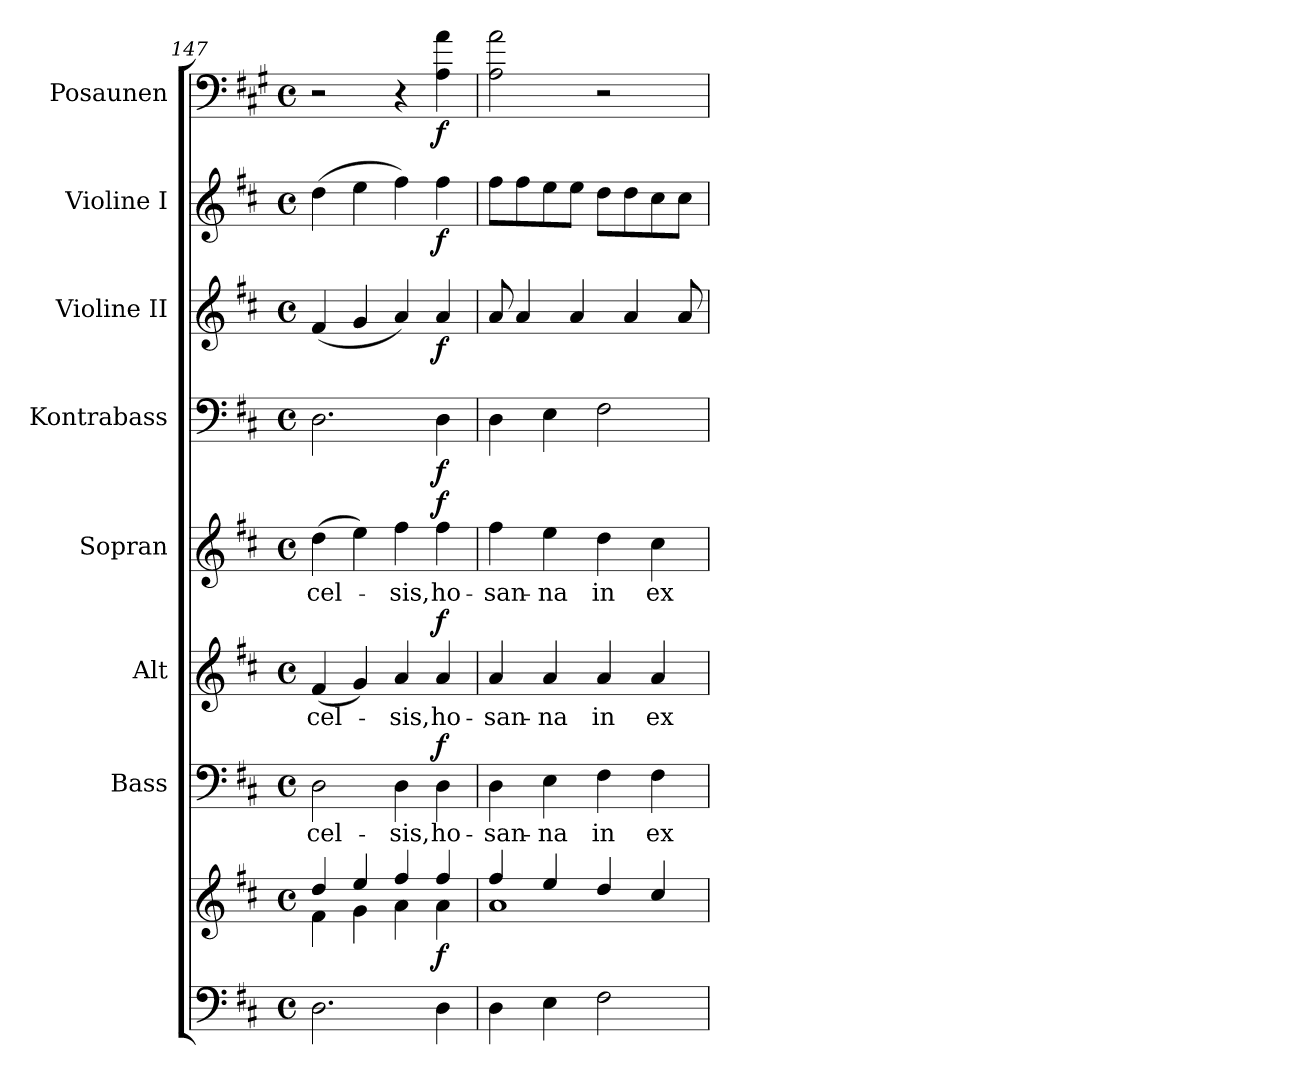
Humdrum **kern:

**kern	**kern	**dynam	**kern	**text	**dynam	**kern	**text	**dynam	**kern	**text	**dynam	**kern	**dynam	**kern	**dynam	**kern	**dynam	**kern	**dynam
*part8	*part8	*part8	*part7	*part7	*part7	*part6	*part6	*part6	*part5	*part5	*part5	*part4	*part4	*part3	*part3	*part2	*part2	*part1	*part1
*staff9	*staff8	*staff8/9	*staff7	*staff7	*staff7	*staff6	*staff6	*staff6	*staff5	*staff5	*staff5	*staff4	*staff4	*staff3	*staff3	*staff2	*staff2	*staff1	*staff1
*	*	*	*I"Bass	*	*	*I"Alt	*	*	*I"Sopran	*	*	*I"Kontrabass	*	*I"Violine II	*	*I"Violine I	*	*I"Posaunen	*
*	*	*	*I'B.	*	*	*I'A.	*	*	*I'S.	*	*	*I'Kb.	*	*I'Vl. II	*	*I'Vl. I	*	*I'Pos.	*
*clefF4	*clefG2	*	*clefF4	*	*	*clefG2	*	*	*clefG2	*	*	*clefF4	*	*clefG2	*	*clefG2	*	*clefF4	*
*	*	*	*	*	*	*	*	*	*	*	*	*ITrd7c12	*	*	*	*	*	*ITrd4c7	*
*k[f#c#]	*k[f#c#]	*	*k[f#c#]	*	*	*k[f#c#]	*	*	*k[f#c#]	*	*	*k[f#c#]	*	*k[f#c#]	*	*k[f#c#]	*	*k[f#c#]	*
*D:	*D:	*	*D:	*	*	*D:	*	*	*D:	*	*	*D:	*	*D:	*	*D:	*	*D:	*
*M4/4	*M4/4	*	*M4/4	*	*	*M4/4	*	*	*M4/4	*	*	*M4/4	*	*M4/4	*	*M4/4	*	*M4/4	*
*met(c)	*met(c)	*	*met(c)	*	*	*met(c)	*	*	*met(c)	*	*	*met(c)	*	*met(c)	*	*met(c)	*	*met(c)	*
=147	=147	=147	=147	=147	=147	=147	=147	=147	=147	=147	=147	=147	=147	=147	=147	=147	=147	=147	=147
*	*^	*	*	*	*	*	*	*	*	*	*	*	*	*	*	*	*	*	*
!	!	!	!	!	!LO:LY:b	!	!	!LO:LY:b	!	!	!LO:LY:b	!	!	!	!	!	!	!	!	!
2.D\	4dd/	4f#\	.	2D\	-cel-	.	(<4f#/	-cel-	.	(>4dd\	-cel-	.	2.DD\	.	(<4f#/	.	(>4dd\	.	2r	.
.	4ee/	4g\	.	.	.	.	4g/)	.	.	4ee\)	.	.	.	.	4g/	.	4ee\	.	.	.
!	!	!	!	!	!LO:LY:b	!	!	!LO:LY:b	!	!	!LO:LY:b	!	!	!	!	!	!	!	!	!
.	4ff#/	4a\	.	4D\	-sis,	.	4a/	-sis,	.	4ff#\	-sis,	.	.	.	4a/)	.	4ff#\)	.	4r	.
!	!	!	!LO:DY:b	!	!LO:LY:b	!LO:DY:a	!	!LO:LY:b	!LO:DY:a	!	!LO:LY:b	!LO:DY:a	!	!LO:DY:b	!	!LO:DY:b	!	!LO:DY:b	!	!LO:DY:b
4D\	4ff#/	4a\	f	4D\	ho-	f	4a/	ho-	f	4ff#\	ho-	f	4DD\	f	4a/	f	4ff#\	f	4D\ 4d\	f
!!LO:PB:g=z
=148	=148	=148	=148	=148	=148	=148	=148	=148	=148	=148	=148	=148	=148	=148	=148	=148	=148	=148	=148	=148
!	!	!	!	!	!LO:LY:b	!	!	!LO:LY:b	!	!	!LO:LY:b	!	!	!	!	!	!	!	!	!
4D\	4ff#/	1a	.	4D\	-san-	.	4a/	-san-	.	4ff#\	-san-	.	4DD\	.	8a/	.	8ff#\L	.	2D\ 2d\	.
.	.	.	.	.	.	.	.	.	.	.	.	.	.	.	4a/	.	8ff#\	.	.	.
!	!	!	!	!	!LO:LY:b	!	!	!LO:LY:b	!	!	!LO:LY:b	!	!	!	!	!	!	!	!	!
4E\	4ee/	.	.	4E\	-na	.	4a/	-na	.	4ee\	-na	.	4EE\	.	.	.	8ee\	.	.	.
.	.	.	.	.	.	.	.	.	.	.	.	.	.	.	4a/	.	8ee\J	.	.	.
!	!	!	!	!	!LO:LY:b	!	!	!LO:LY:b	!	!	!LO:LY:b	!	!	!	!	!	!	!	!	!
2F#\	4dd/	.	.	4F#\	in	.	4a/	in	.	4dd\	in	.	2FF#\	.	.	.	8dd\L	.	2r	.
.	.	.	.	.	.	.	.	.	.	.	.	.	.	.	4a/	.	8dd\	.	.	.
!	!	!	!	!	!LO:LY:b	!	!	!LO:LY:b	!	!	!LO:LY:b	!	!	!	!	!	!	!	!	!
.	4cc#/	.	.	4F#\	ex-	.	4a/	ex-	.	4cc#\	ex-	.	.	.	.	.	8cc#\	.	.	.
.	.	.	.	.	.	.	.	.	.	.	.	.	.	.	8a/	.	8cc#\J	.	.	.
*	*v	*v	*	*	*	*	*	*	*	*	*	*	*	*	*	*	*	*	*	*
=	=	=	=	=	=	=	=	=	=	=	=	=	=	=	=	=	=	=	=
*-	*-	*-	*-	*-	*-	*-	*-	*-	*-	*-	*-	*-	*-	*-	*-	*-	*-	*-	*-
